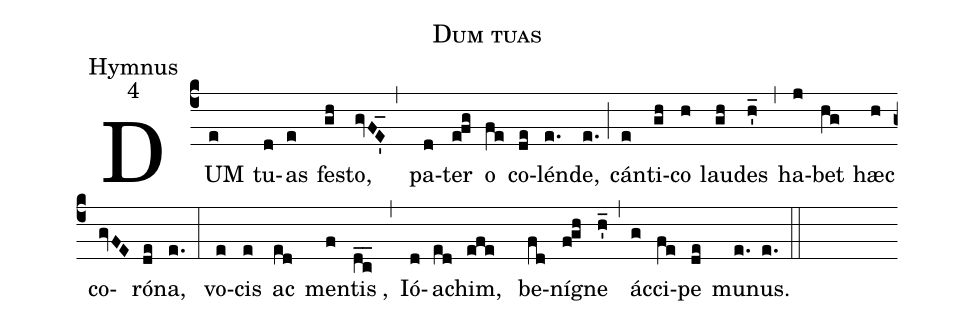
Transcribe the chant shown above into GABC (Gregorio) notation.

name:Dum tuas;
office-part:Hymnus;
mode:4;
%%
(c4)DUM(e) tu(d)as(e) fe(gh)sto, (gvFE'_,) pa(d)ter(efg) o(fe) co(de)lé(e.)nde,(e.) (;) cá(e)nti(gh)co(h) lau(gh)des(h'_) (,) ha(j)bet(hg) hæc(h) co(gvFE)ró(de)na, (e.) (:) vo(e)cis(e) ac(ed) men(f)tis(d_c_), (,) Ió(d)a(ed)chim, (efe) be(fd)ní(fgh)gne(h'_)(,) ác(g)ci(fe)pe(de) mu(e.)nus.(e.) (::)
